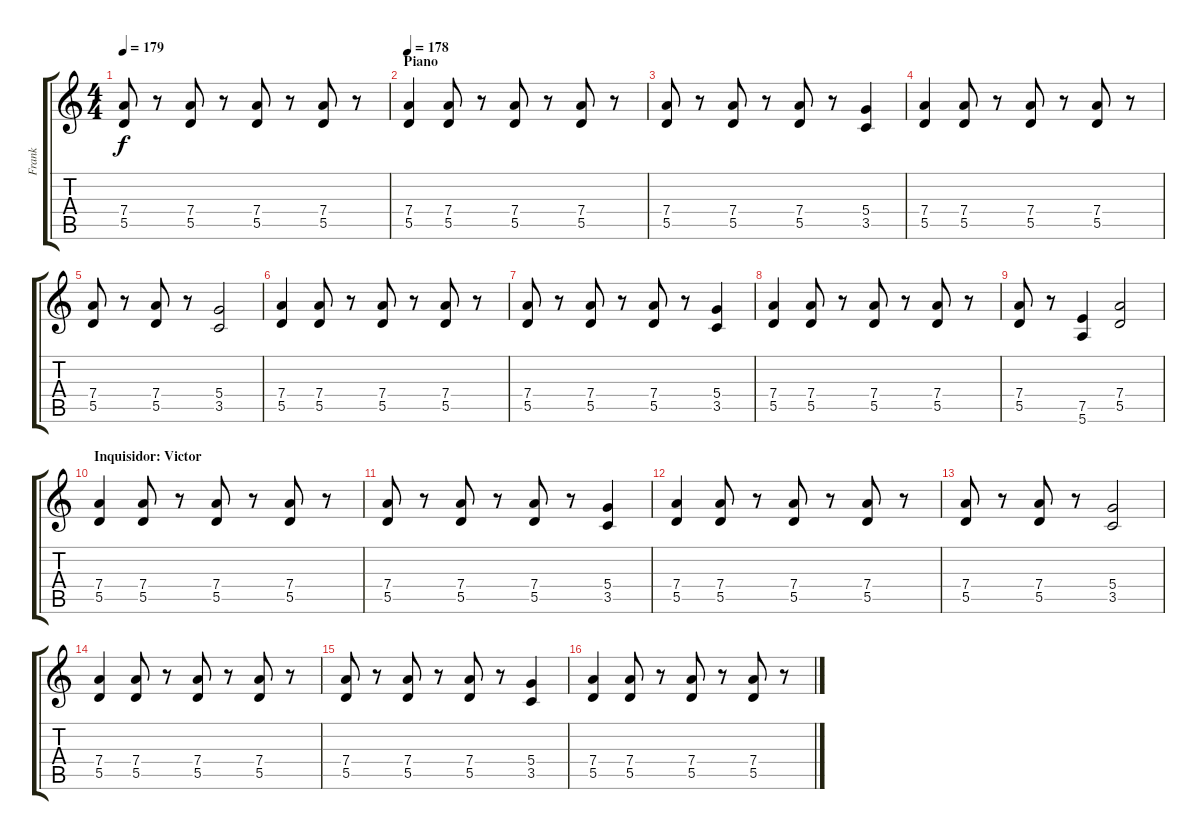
\track ("Frank" "Frank") {instrument distortionguitar}
\staff {score tabs}
\tuning (E4 B3 G3 D3 A2 E2) {hide}
\ts (4 4)
\tempo 179
\clef g2
\ks c
(7.4 5.5).8{dy f} r.8 (7.4 5.5).8 r.8 (7.4 5.5).8 r.8 (7.4 5.5).8 r.8 |
\section ("" "Piano")
\tempo 178
(7.4 5.5).4{volume 12} (7.4 5.5).8 r.8 (7.4 5.5).8 r.8 (7.4 5.5).8 r.8 |
(7.4 5.5).8 r.8 (7.4 5.5).8 r.8 (7.4 5.5).8 r.8 (5.4 3.5).4 |
(7.4 5.5).4 (7.4 5.5).8 r.8 (7.4 5.5).8 r.8 (7.4 5.5).8 r.8 |
(7.4 5.5).8 r.8 (7.4 5.5).8 r.8 (5.4 3.5).2 |
(7.4 5.5).4 (7.4 5.5).8 r.8 (7.4 5.5).8 r.8 (7.4 5.5).8 r.8 |
(7.4 5.5).8 r.8 (7.4 5.5).8 r.8 (7.4 5.5).8 r.8 (5.4 3.5).4 |
(7.4 5.5).4 (7.4 5.5).8 r.8 (7.4 5.5).8 r.8 (7.4 5.5).8 r.8 |
(7.4 5.5).8 r.8 (7.5 5.6).4 (7.4 5.5).2 |
\section ("" "Inquisidor: Victor")
(7.4 5.5).4 (7.4 5.5).8 r.8 (7.4 5.5).8 r.8 (7.4 5.5).8 r.8 |
(7.4 5.5).8 r.8 (7.4 5.5).8 r.8 (7.4 5.5).8 r.8 (5.4 3.5).4 |
(7.4 5.5).4 (7.4 5.5).8 r.8 (7.4 5.5).8 r.8 (7.4 5.5).8 r.8 |
(7.4 5.5).8 r.8 (7.4 5.5).8 r.8 (5.4 3.5).2 |
(7.4 5.5).4 (7.4 5.5).8 r.8 (7.4 5.5).8 r.8 (7.4 5.5).8 r.8 |
(7.4 5.5).8 r.8 (7.4 5.5).8 r.8 (7.4 5.5).8 r.8 (5.4 3.5).4 |
(7.4 5.5).4 (7.4 5.5).8 r.8 (7.4 5.5).8 r.8 (7.4 5.5).8 r.8
